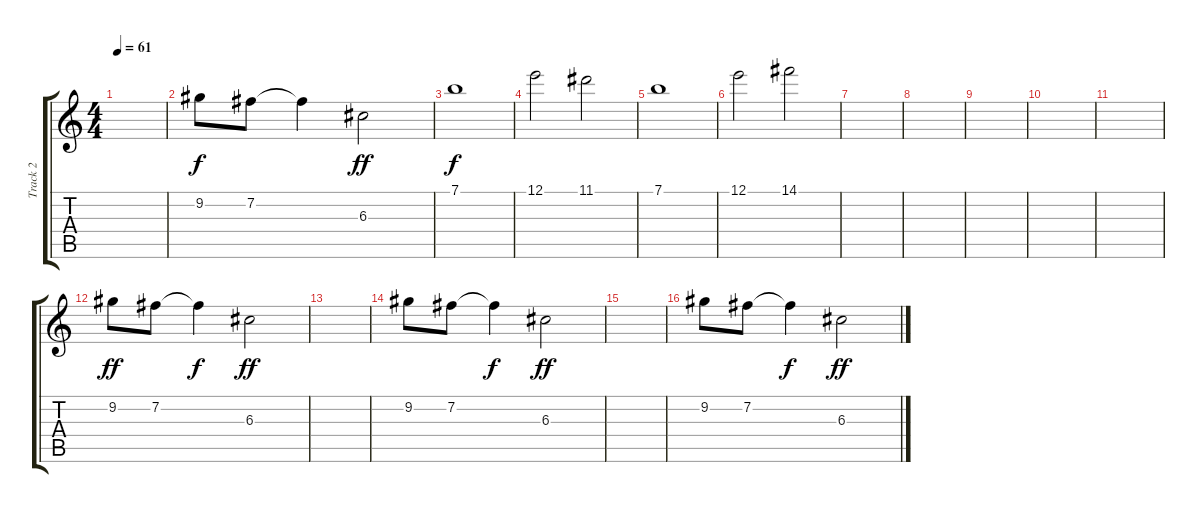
\track ("Track 2" "Track 2") {instrument electricguitarclean}
\staff {score tabs}
\tuning (E4 B3 G3 D3 A2 E2) {hide}
\ts (4 4)
\tempo 61
\clef g2
\ks c
|
9.2.8 7.2.8 7.2{t}.4{dy f} 6.3.2{dy ff} |
7.1.1{dy f} |
12.1.2 11.1.2 |
7.1.1 |
12.1.2 14.1.2 |
|
|
|
|
|
9.2.8{dy ff} 7.2.8 7.2{t}.4{dy f} 6.3.2{dy ff} |
|
9.2.8 7.2.8 7.2{t}.4{dy f} 6.3.2{dy ff} |
|
9.2.8 7.2.8 7.2{t}.4{dy f} 6.3.2{dy ff}
